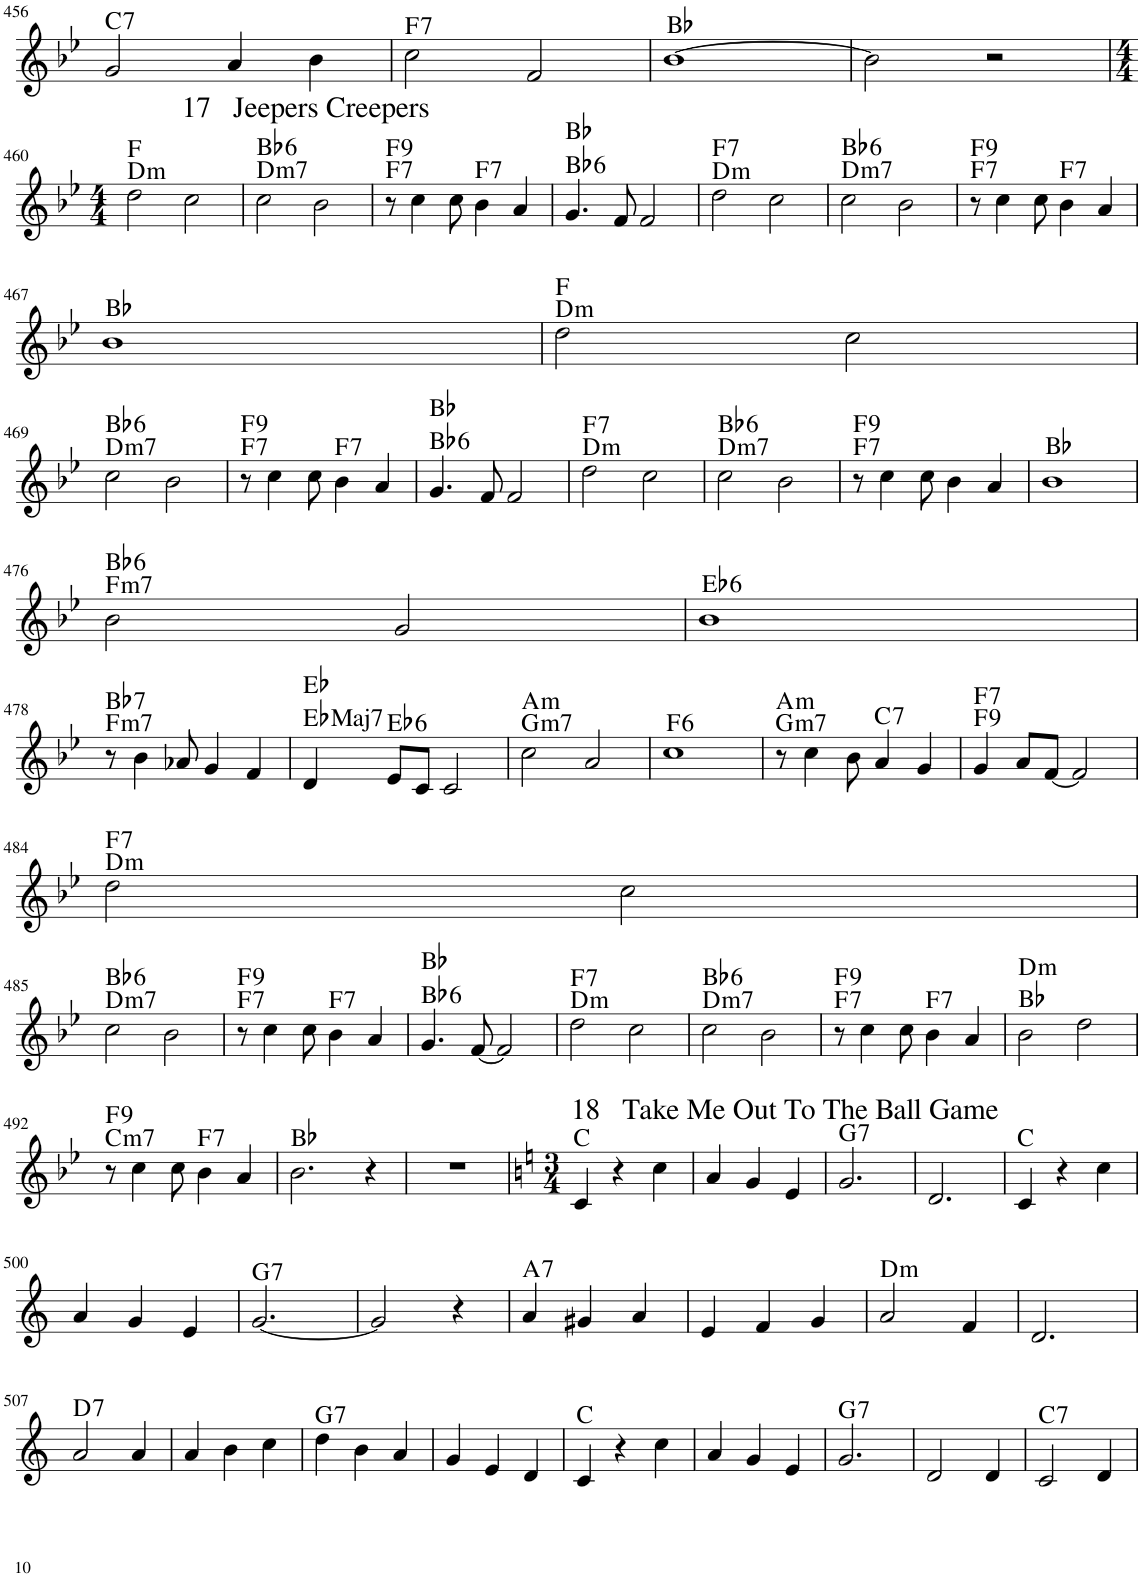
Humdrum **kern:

**kern	**harte
*part1	*part1
*staff1	*
*I"Electric Piano	*
*I'E.Pno	*
!!LO:PB:g=z
*clefG2	*
*k[b-e-]	*
*M4/4	*
=456	=456
!	!LO:H:kt=7
2g/	C:7
4a/	.
4b-\	.
=457	=457
!	!LO:H:kt=7
2cc\	F:7
2f/	.
=458	=458
[1b-	Bb:maj
=459	=459
2b-\]	.
2r	.
!!LO:LB:g=z
=460	=460
*M4/4	*
!	!LO:H:n=1:kt=m
2dd\	D:min F:maj
!LO:TX:a:t=17   Jeepers Creepers	!
2cc\	.
=461	=461
!	!LO:H:n=1:kt=m7
!	!LO:H:n=2:kt=6
2cc\	D:min7 Bb:maj6
2b-\	.
=462	=462
!	!LO:H:n=1:kt=7
!	!LO:H:n=2:kt=9
8r	F:7 F:9
4cc\	.
8cc\	.
!	!LO:H:kt=7
4b-\	F:7
4a/	.
=463	=463
!	!LO:H:n=1:kt=6
4.g/	Bb:maj6 Bb:maj
8f/	.
2f/	.
=464	=464
!	!LO:H:n=1:kt=m
!	!LO:H:n=2:kt=7
2dd\	D:min F:7
2cc\	.
=465	=465
!	!LO:H:n=1:kt=m7
!	!LO:H:n=2:kt=6
2cc\	D:min7 Bb:maj6
2b-\	.
=466	=466
!	!LO:H:n=1:kt=7
!	!LO:H:n=2:kt=9
8r	F:7 F:9
4cc\	.
8cc\	.
!	!LO:H:kt=7
4b-\	F:7
4a/	.
!!LO:LB:g=z
=467	=467
1b-	Bb:maj
=468	=468
!	!LO:H:n=1:kt=m
2dd\	D:min F:maj
2cc\	.
!!LO:LB:g=z
=469	=469
!	!LO:H:n=1:kt=m7
!	!LO:H:n=2:kt=6
2cc\	D:min7 Bb:maj6
2b-\	.
=470	=470
!	!LO:H:n=1:kt=7
!	!LO:H:n=2:kt=9
8r	F:7 F:9
4cc\	.
8cc\	.
!	!LO:H:kt=7
4b-\	F:7
4a/	.
=471	=471
!	!LO:H:n=1:kt=6
4.g/	Bb:maj6 Bb:maj
8f/	.
2f/	.
=472	=472
!	!LO:H:n=1:kt=m
!	!LO:H:n=2:kt=7
2dd\	D:min F:7
2cc\	.
=473	=473
!	!LO:H:n=1:kt=m7
!	!LO:H:n=2:kt=6
2cc\	D:min7 Bb:maj6
2b-\	.
=474	=474
!	!LO:H:n=1:kt=7
!	!LO:H:n=2:kt=9
8r	F:7 F:9
4cc\	.
8cc\	.
4b-\	.
4a/	.
=475	=475
1b-	Bb:maj
!!LO:LB:g=z
=476	=476
!	!LO:H:n=1:kt=m7
!	!LO:H:n=2:kt=6
2b-\	F:min7 Bb:maj6
2g/	.
=477	=477
!	!LO:H:kt=6
1b-	Eb:maj6
!!LO:LB:g=z
=478	=478
!	!LO:H:n=1:kt=m7
!	!LO:H:n=2:kt=7
8r	F:min7 Bb:7
4b-\	.
8a-X/	.
4g/	.
4f/	.
=479	=479
!	!LO:H:n=1:kt=Maj7
4d/	Eb:maj7 Eb:maj
!	!LO:H:kt=6
8e-/L	Eb:maj6
8c/J	.
2c/	.
=480	=480
!	!LO:H:n=1:kt=m7
!	!LO:H:n=2:kt=m
2cc\	G:min7 A:min
2a/	.
=481	=481
!	!LO:H:kt=6
1cc	F:maj6
=482	=482
!	!LO:H:n=1:kt=m7
!	!LO:H:n=2:kt=m
8r	G:min7 A:min
4cc\	.
8b-\	.
!	!LO:H:kt=7
4a/	C:7
4g/	.
=483	=483
!	!LO:H:n=1:kt=9
!	!LO:H:n=2:kt=7
4g/	F:9 F:7
8a/L	.
[8f/J	.
2f/]	.
!!LO:LB:g=z
=484	=484
!	!LO:H:n=1:kt=m
!	!LO:H:n=2:kt=7
2dd\	D:min F:7
2cc\	.
!!LO:LB:g=z
=485	=485
!	!LO:H:n=1:kt=m7
!	!LO:H:n=2:kt=6
2cc\	D:min7 Bb:maj6
2b-\	.
=486	=486
!	!LO:H:n=1:kt=7
!	!LO:H:n=2:kt=9
8r	F:7 F:9
4cc\	.
8cc\	.
!	!LO:H:kt=7
4b-\	F:7
4a/	.
=487	=487
!	!LO:H:n=1:kt=6
4.g/	Bb:maj6 Bb:maj
[8f/	.
2f/]	.
=488	=488
!	!LO:H:n=1:kt=m
!	!LO:H:n=2:kt=7
2dd\	D:min F:7
2cc\	.
=489	=489
!	!LO:H:n=1:kt=m7
!	!LO:H:n=2:kt=6
2cc\	D:min7 Bb:maj6
2b-\	.
=490	=490
!	!LO:H:n=1:kt=7
!	!LO:H:n=2:kt=9
8r	F:7 F:9
4cc\	.
8cc\	.
!	!LO:H:kt=7
4b-\	F:7
4a/	.
=491	=491
!	!LO:H:n=2:kt=m
2b-\	Bb:maj D:min
2dd\	.
!!LO:LB:g=z
=492	=492
!	!LO:H:n=1:kt=m7
!	!LO:H:n=2:kt=9
8r	C:min7 F:9
4cc\	.
8cc\	.
!	!LO:H:kt=7
4b-\	F:7
4a/	.
=493	=493
2.b-\	Bb:maj
4r	.
=494	=494
1r	.
=495	=495
*k[]	*
*M3/4	*
!LO:TX:a:t=18   Take Me Out To The Ball Game	!
4c/	C:maj
4r	.
4cc\	.
=496	=496
4a/	.
4g/	.
4e/	.
=497	=497
!	!LO:H:kt=7
2.g/	G:7
=498	=498
2.d/	.
=499	=499
4c/	C:maj
4r	.
4cc\	.
!!LO:LB:g=z
=500	=500
4a/	.
4g/	.
4e/	.
=501	=501
!	!LO:H:kt=7
[2.g/	G:7
=502	=502
2g/]	.
4r	.
=503	=503
!	!LO:H:kt=7
4a/	A:7
4g#X/	.
4a/	.
=504	=504
4e/	.
4f/	.
4g/	.
=505	=505
!	!LO:H:kt=m
2a/	D:min
4f/	.
=506	=506
2.d/	.
!!LO:LB:g=z
=507	=507
!	!LO:H:kt=7
2a/	D:7
4a/	.
=508	=508
4a/	.
4b\	.
4cc\	.
=509	=509
!	!LO:H:kt=7
4dd\	G:7
4b\	.
4a/	.
=510	=510
4g/	.
4e/	.
4d/	.
=511	=511
4c/	C:maj
4r	.
4cc\	.
=512	=512
4a/	.
4g/	.
4e/	.
=513	=513
!	!LO:H:kt=7
2.g/	G:7
=514	=514
2d/	.
4d/	.
=515	=515
!	!LO:H:kt=7
2c/	C:7
4d/	.
=	=
*-	*-
